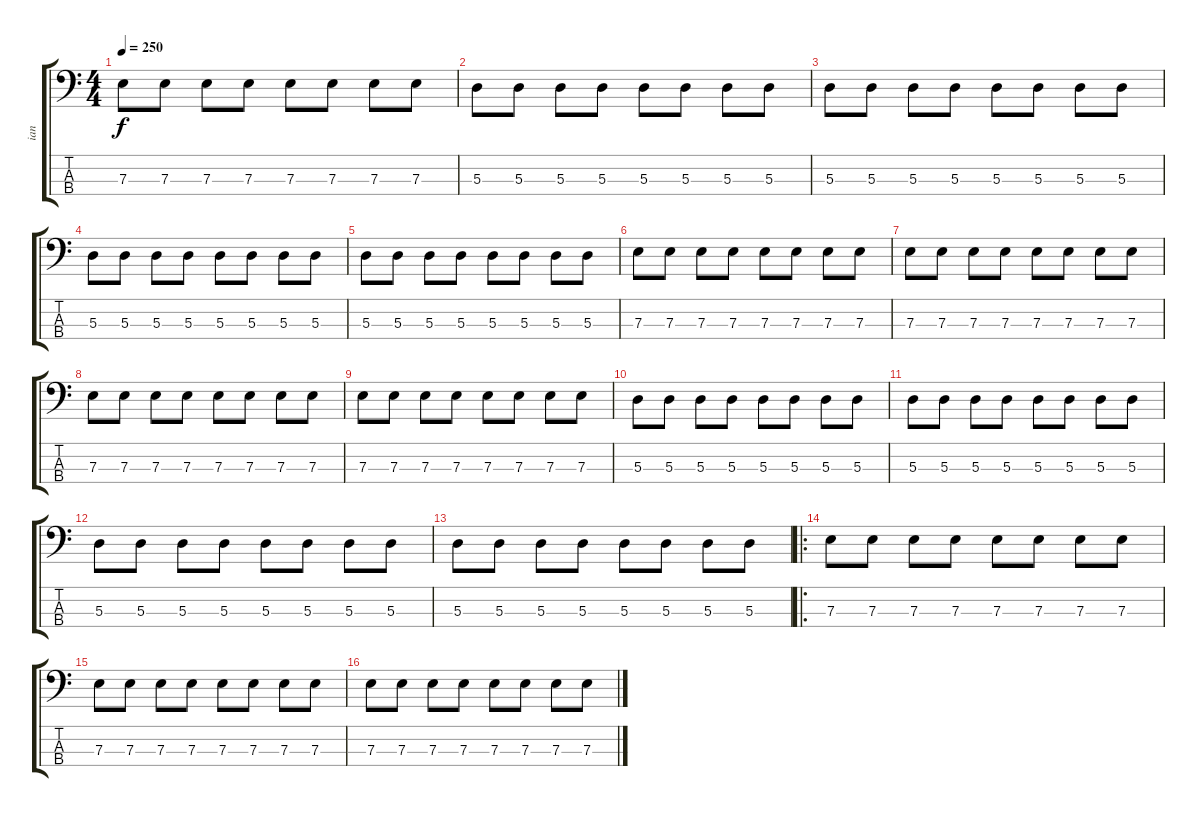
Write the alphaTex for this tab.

\track ("ian" "ian") {instrument electricbassfinger}
\staff {score tabs}
\tuning (G2 D2 A1 E1) {hide}
\ts (4 4)
\tempo 250
\clef f4
\ks c
7.3.8{dy f} 7.3.8 7.3.8 7.3.8 7.3.8 7.3.8 7.3.8 7.3.8 |
5.3.8 5.3.8 5.3.8 5.3.8 5.3.8 5.3.8 5.3.8 5.3.8 |
5.3.8 5.3.8 5.3.8 5.3.8 5.3.8 5.3.8 5.3.8 5.3.8 |
5.3.8 5.3.8 5.3.8 5.3.8 5.3.8 5.3.8 5.3.8 5.3.8 |
5.3.8 5.3.8 5.3.8 5.3.8 5.3.8 5.3.8 5.3.8 5.3.8 |
7.3.8 7.3.8 7.3.8 7.3.8 7.3.8 7.3.8 7.3.8 7.3.8 |
7.3.8 7.3.8 7.3.8 7.3.8 7.3.8 7.3.8 7.3.8 7.3.8 |
7.3.8 7.3.8 7.3.8 7.3.8 7.3.8 7.3.8 7.3.8 7.3.8 |
7.3.8 7.3.8 7.3.8 7.3.8 7.3.8 7.3.8 7.3.8 7.3.8 |
5.3.8 5.3.8 5.3.8 5.3.8 5.3.8 5.3.8 5.3.8 5.3.8 |
5.3.8 5.3.8 5.3.8 5.3.8 5.3.8 5.3.8 5.3.8 5.3.8 |
5.3.8 5.3.8 5.3.8 5.3.8 5.3.8 5.3.8 5.3.8 5.3.8 |
5.3.8 5.3.8 5.3.8 5.3.8 5.3.8 5.3.8 5.3.8 5.3.8 |
\ro
7.3.8 7.3.8 7.3.8 7.3.8 7.3.8 7.3.8 7.3.8 7.3.8 |
7.3.8 7.3.8 7.3.8 7.3.8 7.3.8 7.3.8 7.3.8 7.3.8 |
7.3.8 7.3.8 7.3.8 7.3.8 7.3.8 7.3.8 7.3.8 7.3.8
